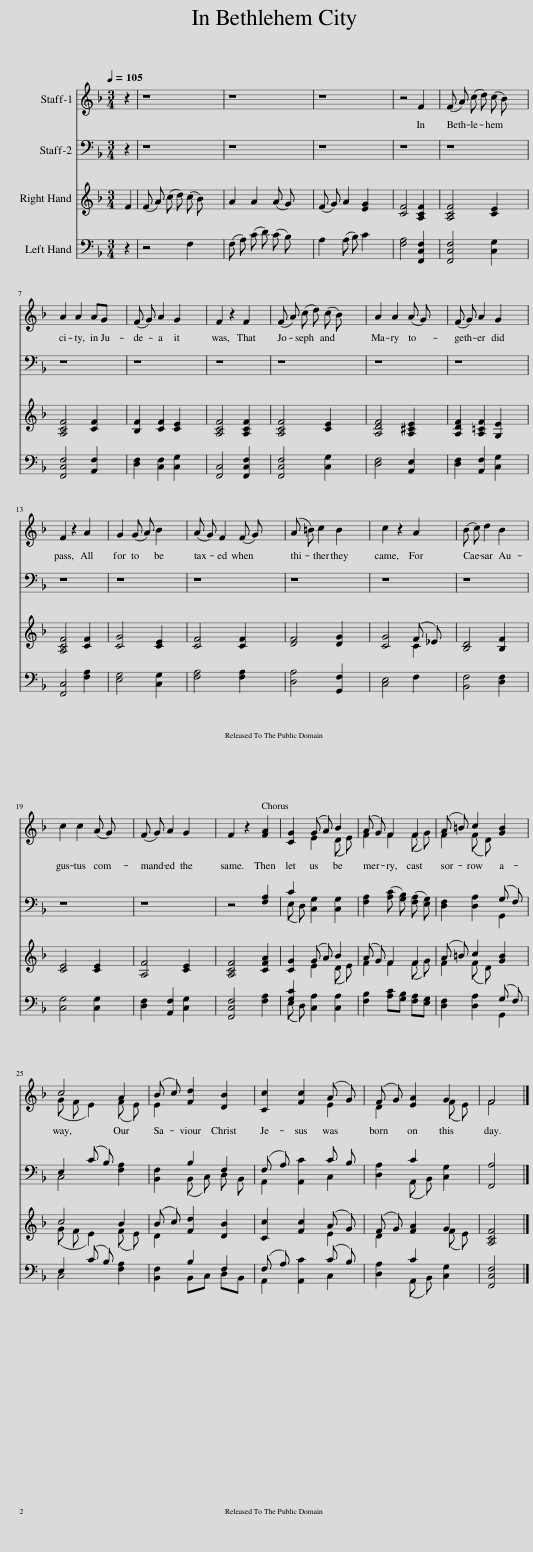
X:1
%%score ( 1 2 ) ( 3 4 ) ( 5 6 ) ( 7 8 )
L:1/8
Q:1/4=105
M:3/4
I:linebreak $
K:F
V:1 treble
V:2 treble
V:3 bass
V:4 bass
V:5 treble
V:6 treble
V:7 bass
V:8 bass
V:1
 z2 | z8 | z8 | z8 | z4 F2 x2 | %5
 (F A) (c d) (c B) x2 |$ A2 A2 AG x2 | (F G) A2 G2 x2 | F2 z2 F2 x2 | (F A) (c d) (c B) x2 | %10
 A2 A2 (A G) x2 | (F G) A2 G2 x2 |$ F2 z2 A2 x2 | G2 (G A) B2 x2 | (A G) F2 (F G) x2 | %15
 (A =B) c2 B2 x2 | c2 z2 A2 x2 | (B c) d2 B2 x2 |$ c2 c2 (A G) x2 | (F G) A2 G2 x2 | %20
 F2 z2 [FA]2 | [CG]2 (G A) B2 | (A G) F2 F2 | (A =B) c2 [GB]2 |$ c4 A2 | %25
 (B c) [Fd]2 [DB]2 | [Cc]2 [Fc]2 (A G) | (F G) [EA]2 G2 | F4 |] %29
V:2
 x2 | x8 | x8 | x8 | x8 | %5
 x8 |$ x8 | x8 | x8 | x8 | %10
 x8 | x8 |$ x8 | x8 | x8 | %15
 x8 | x8 | x8 |$ x8 | x8 | %20
 x6 | x2 E2 (D E) | F2 F2 (F G) | F2 (F D) x2 |$ (G F E2) (F E) | %25
 E2 x4 | x4 E2 | D2 x2 (F E) | F4 |] %29
V:3
 z2 | z8 | z8 | z8 | z8 | %5
 z8 |$ z8 | z8 | z8 | z8 | %10
 z8 | z8 |$ z8 | z8 | z8 | %15
 z8 | z8 | z8 |$ z8 | z8 | %20
 z4 [F,A,]2 | C2 [C,G,]2 [C,G,]2 | [F,A,]2 ([A,C] [G,B,]) ([F,A,] [E,G,]) | [D,F,]2 [D,A,]2 (G, F,) |$ E,2 (C B,) [F,A,]2 | %25
 [B,,F,]2 B,2 F,2 | (F, A,) [A,,C]2 C B, | [D,A,]2 C2 [C,G,]2 | [F,,A,]4 |] %29
V:4
 x2 | x8 | x8 | x8 | x8 | %5
 x8 |$ x8 | x8 | x8 | x8 | %10
 x8 | x8 |$ x8 | x8 | x8 | %15
 x8 | x8 | x8 |$ x8 | x8 | %20
 x6 | (E, D,) x4 | x6 | x4 G,,2 |$ C,4 x2 | %25
 x2 (B,, C,) D, B,, | A,,2 x2 C,2 | x2 (A,, B,,) x2 | x4 |] %29
V:5
 F2 | (F A) (c d) (c B) x2 | A2 A2 (A G) x2 | (F G) A2 [EG]2 x2 | [CF]4 [A,CF]2 x2 | %5
 [A,CF]4 [CE]2 x2 |$ [A,CF]4 [CF]2 x2 | [B,F]2 [CF]2 [CE]2 x2 | [A,CF]4 [A,CF]2 x2 | [A,CF]4 [CE]2 x2 | %10
 [A,DF]4 [A,^CE]2 x2 | [A,DF]2 [A,=CF]2 [G,E]2 x2 |$ [A,CF]4 [CF]2 x2 | [CG]4 [CE]2 x2 | [CF]4 [CF]2 x2 | %15
 [DF]4 [DG]2 x2 | [CG]4 (F _E) x2 | [B,D]4 [B,F]2 x2 |$ [CE]4 [CE]2 x2 | [A,F]4 [CE]2 x2 | %20
 [A,CF]4 [CFA]2 | [CG]2 (G A) B2 | (A G) F2 F2 | (A =B) c2 [GB]2 |$ c4 B2 | %25
 (B c) [Fd]2 [DB]2 | [Cc]2 [Fc]2 (A G) | (F G) [FA]2 G2 | [A,CF]4 |] %29
V:6
 x2 | x8 | x8 | x8 | x8 | %5
 x8 |$ x8 | x8 | x8 | x8 | %10
 x8 | x8 |$ x8 | x8 | x8 | %15
 x8 | x4 C2 x2 | x8 |$ x8 | x8 | %20
 x6 | x2 E2 (D E) | F2 F2 (F G) | F2 (F D) x2 |$ (G F E2) (F E) | %25
 D2 x4 | x4 E2 | D2 x2 (F E) | x4 |] %29
V:7
 z2 | z4 F,2 x2 | (F, A,) (C D) (C B,) x2 | A,2 (A, B,) C2 x2 | [F,A,]4 [F,,C,F,]2 x2 | %5
 [F,,C,F,]4 [C,G,]2 x2 |$ [F,,C,F,]4 [A,,F,]2 x2 | [D,F,]2 [C,F,]2 [C,G,]2 x2 | [F,,C,]4 [F,,C,F,]2 x2 | [F,,C,F,]4 [C,G,]2 x2 | %10
 [D,F,]4 [A,,E,]2 x2 | [D,F,]2 [A,,F,]2 [C,G,]2 x2 |$ [F,,C,]4 [F,A,]2 x2 | [E,G,]4 [C,G,]2 x2 | [F,A,]4 [F,A,]2 x2 | %15
 [D,A,]4 [G,,F,]2 x2 | [C,E,]4 F,2 x2 | [B,,F,]4 [D,F,]2 x2 |$ [C,G,]4 [C,G,]2 x2 | [D,F,]2 [A,,F,]2 [C,G,]2 x2 | %20
 [F,,C,F,]4 [F,A,]2 | [G,C]2 [C,A,]2 [C,A,]2 | [F,B,]2 [A,C][G,B,] [F,A,][E,G,] | [D,F,]2 [D,A,]2 (G, F,) |$ E,2 (C B,) [F,A,]2 | %25
 [B,,F,]2 B,2 F,2 | (F, A,) [A,,C]2 (C B,) | [D,A,]2 C2 [C,G,]2 | [F,,C,F,]4 |] %29
V:8
 x2 | x8 | x8 | x8 | x8 | %5
 x8 |$ x8 | x8 | x8 | x8 | %10
 x8 | x8 |$ x8 | x8 | x8 | %15
 x8 | x8 | x8 |$ x8 | x8 | %20
 x6 | (E, D,) x4 | x6 | x4 G,,2 |$ C,4 x2 | %25
 x2 B,,C, D,B,, | A,,2 x2 C,2 | x2 (A,, B,,) x2 | x4 |] %29
